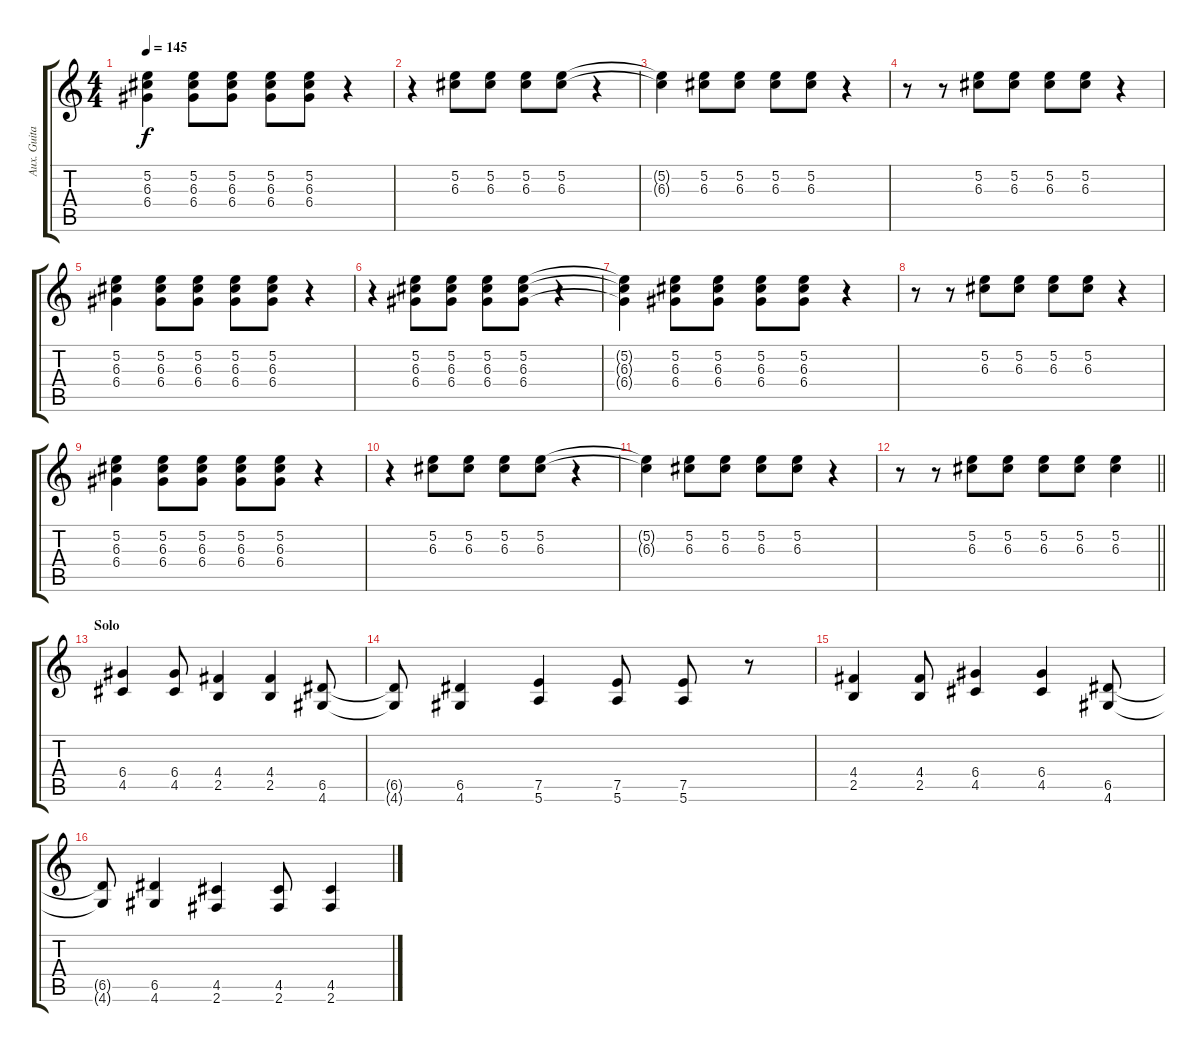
\track ("Aux. Guitar" "Aux. Guita") {instrument distortionguitar}
\staff {score tabs}
\tuning (E4 B3 G3 D3 A2 E2) {hide}
\ts (4 4)
\tempo 145
\clef g2
\ks c
(5.2 6.3 6.4).4{dy f volume 9} (5.2 6.3 6.4).8 (5.2 6.3 6.4).8 (5.2 6.3 6.4).8 (5.2 6.3 6.4).8 r.4 |
r.4 (5.2 6.3).8 (5.2 6.3).8 (5.2 6.3).8 (5.2 6.3).8 r.4 |
(5.2{t} 6.3{t}).4 (5.2 6.3).8 (5.2 6.3).8 (5.2 6.3).8 (5.2 6.3).8 r.4 |
r.8 r.8 (5.2 6.3).8 (5.2 6.3).8 (5.2 6.3).8 (5.2 6.3).8 r.4 |
(5.2 6.3 6.4).4{volume 9} (5.2 6.3 6.4).8 (5.2 6.3 6.4).8 (5.2 6.3 6.4).8 (5.2 6.3 6.4).8 r.4 |
r.4 (5.2 6.3 6.4).8 (5.2 6.3 6.4).8 (5.2 6.3 6.4).8 (5.2 6.3 6.4).8 r.4 |
(5.2{t} 6.3{t} 6.4{t}).4 (5.2 6.3 6.4).8 (5.2 6.3 6.4).8 (5.2 6.3 6.4).8 (5.2 6.3 6.4).8 r.4 |
r.8 r.8 (5.2 6.3).8 (5.2 6.3).8 (5.2 6.3).8 (5.2 6.3).8 r.4 |
(5.2 6.3 6.4).4{volume 9} (5.2 6.3 6.4).8 (5.2 6.3 6.4).8 (5.2 6.3 6.4).8 (5.2 6.3 6.4).8 r.4 |
r.4 (5.2 6.3).8 (5.2 6.3).8 (5.2 6.3).8 (5.2 6.3).8 r.4 |
(5.2{t} 6.3{t}).4 (5.2 6.3).8 (5.2 6.3).8 (5.2 6.3).8 (5.2 6.3).8 r.4 |
\barLineRight lightlight
r.8 r.8 (5.2 6.3).8 (5.2 6.3).8 (5.2 6.3).8 (5.2 6.3).8 (5.2 6.3).4 |
\section ("" "Solo")
(6.4 4.5).4 (6.4 4.5).8 (4.4 2.5).4 (4.4 2.5).4 (6.5 4.6).8 |
(6.5{t} 4.6{t}).8 (6.5 4.6).4 (7.5 5.6).4 (7.5 5.6).8 (7.5 5.6).8 r.8 |
(4.4 2.5).4 (4.4 2.5).8 (6.4 4.5).4 (6.4 4.5).4 (6.5 4.6).8 |
(6.5{t} 4.6{t}).8 (6.5 4.6).4 (4.5 2.6).4 (4.5 2.6).8 (4.5 2.6).4
